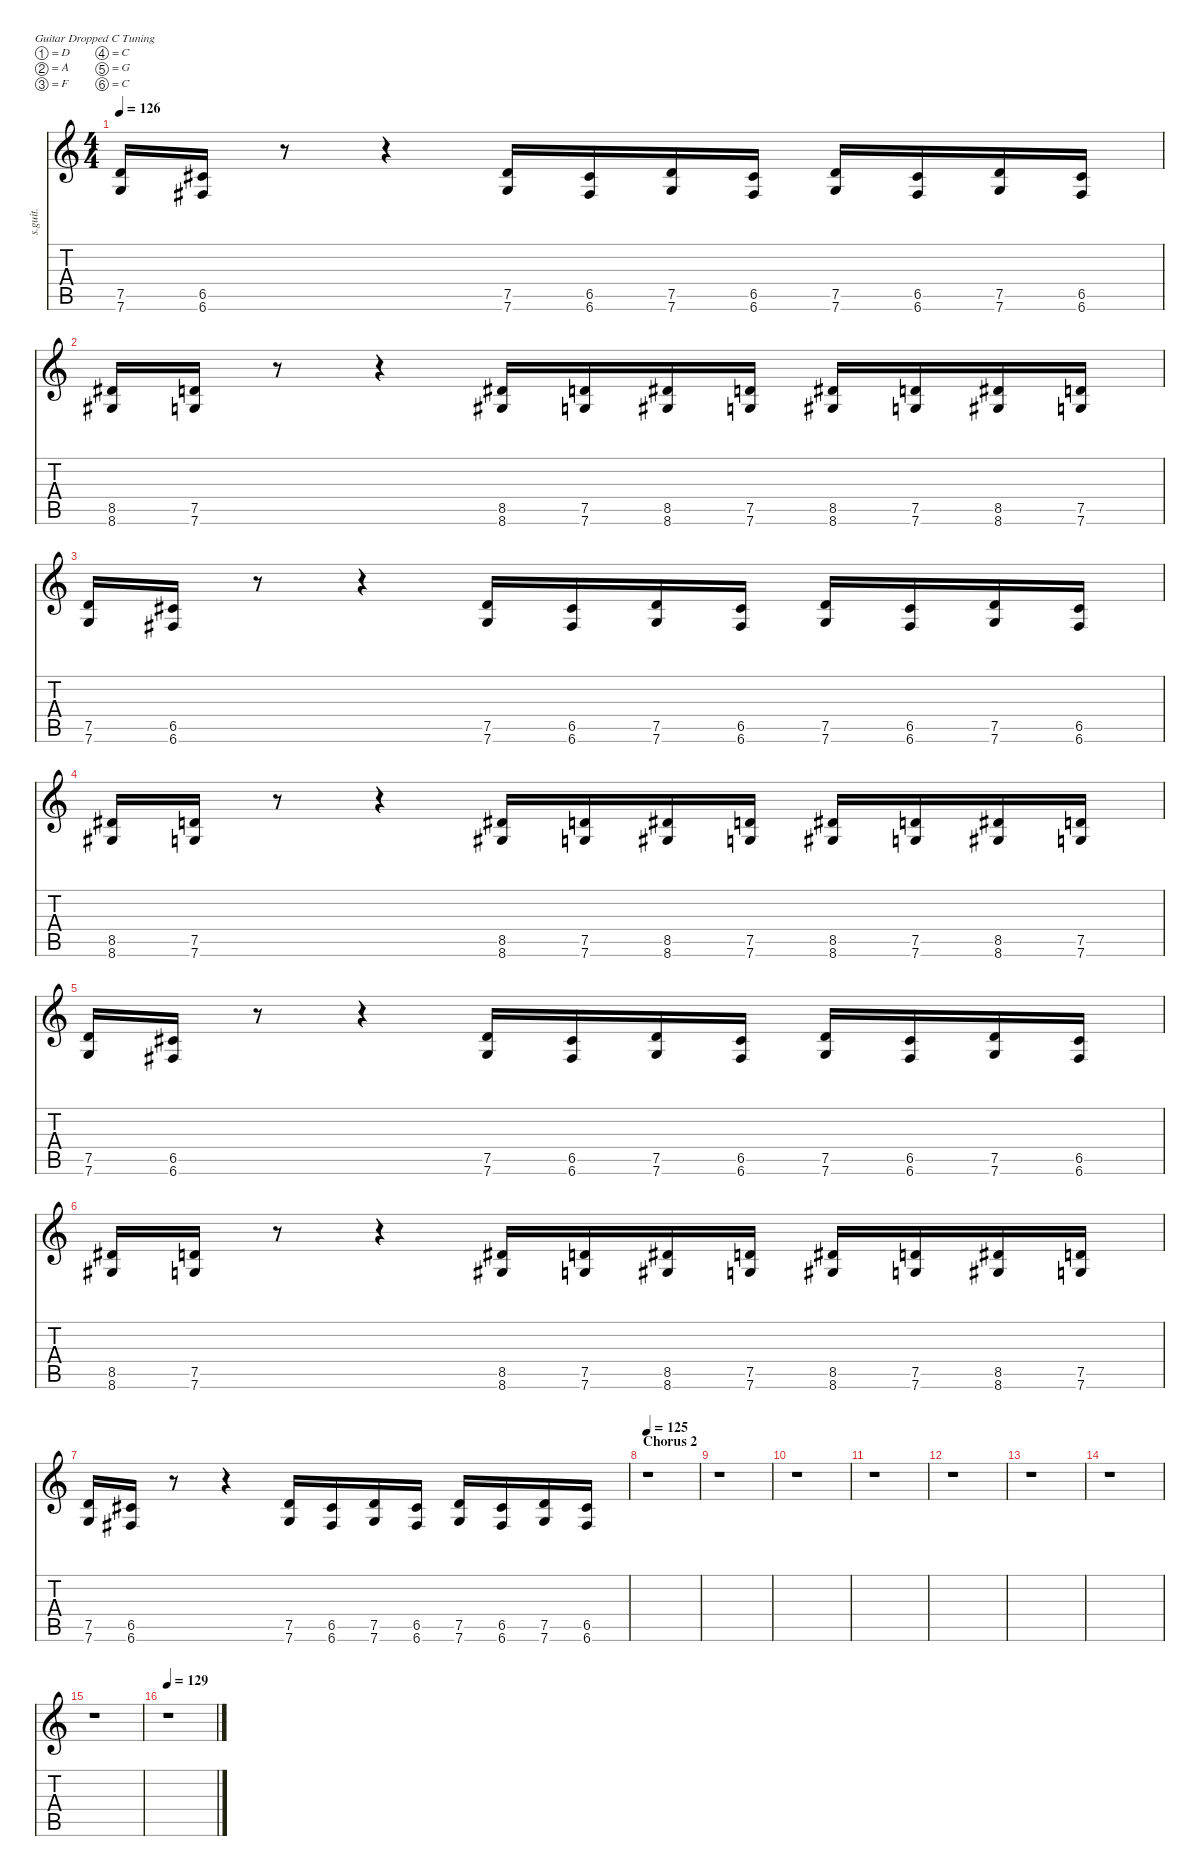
\defaultSystemsLayout 4
\hideDynamics
\bracketExtendMode nobrackets
\track ("Daron Malakian | Lead 1 (double track)" "s.guit.") {instrument distortionguitar}
\staff {score tabs}
\tuning (D4 A3 F3 C3 G2 C2)
\ts (4 4)
\tempo 126
\clef g2
\ks c
(7.5 7.6).16{lyrics (0 "") lyrics (1 "") lyrics (2 "") lyrics (3 "") lyrics (4 "") dy f} (6.5{acc #} 6.6{acc #}).16{lyrics (0 "") lyrics (1 "") lyrics (2 "") lyrics (3 "") lyrics (4 "")} r.8 r.4 (7.5 7.6).16{lyrics (0 "") lyrics (1 "") lyrics (2 "") lyrics (3 "") lyrics (4 "")} (6.5{acc #} 6.6{acc #}).16{lyrics (0 "") lyrics (1 "") lyrics (2 "") lyrics (3 "") lyrics (4 "")} (7.5 7.6).16{lyrics (0 "") lyrics (1 "") lyrics (2 "") lyrics (3 "") lyrics (4 "")} (6.5{acc #} 6.6{acc #}).16{lyrics (0 "") lyrics (1 "") lyrics (2 "") lyrics (3 "") lyrics (4 "")} (7.5 7.6).16{lyrics (0 "") lyrics (1 "") lyrics (2 "") lyrics (3 "") lyrics (4 "")} (6.5{acc #} 6.6{acc #}).16{lyrics (0 "") lyrics (1 "") lyrics (2 "") lyrics (3 "") lyrics (4 "")} (7.5 7.6).16{lyrics (0 "") lyrics (1 "") lyrics (2 "") lyrics (3 "") lyrics (4 "")} (6.5{acc #} 6.6{acc #}).16{lyrics (0 "") lyrics (1 "") lyrics (2 "") lyrics (3 "") lyrics (4 "")} |
(8.5{acc #} 8.6{acc #}).16{lyrics (0 "") lyrics (1 "") lyrics (2 "") lyrics (3 "") lyrics (4 "")} (7.5 7.6).16{lyrics (0 "") lyrics (1 "") lyrics (2 "") lyrics (3 "") lyrics (4 "")} r.8 r.4 (8.5{acc #} 8.6{acc #}).16{lyrics (0 "") lyrics (1 "") lyrics (2 "") lyrics (3 "") lyrics (4 "")} (7.5 7.6).16{lyrics (0 "") lyrics (1 "") lyrics (2 "") lyrics (3 "") lyrics (4 "")} (8.5{acc #} 8.6{acc #}).16{lyrics (0 "") lyrics (1 "") lyrics (2 "") lyrics (3 "") lyrics (4 "")} (7.5 7.6).16{lyrics (0 "") lyrics (1 "") lyrics (2 "") lyrics (3 "") lyrics (4 "")} (8.5{acc #} 8.6{acc #}).16{lyrics (0 "") lyrics (1 "") lyrics (2 "") lyrics (3 "") lyrics (4 "")} (7.5 7.6).16{lyrics (0 "") lyrics (1 "") lyrics (2 "") lyrics (3 "") lyrics (4 "")} (8.5{acc #} 8.6{acc #}).16{lyrics (0 "") lyrics (1 "") lyrics (2 "") lyrics (3 "") lyrics (4 "")} (7.5 7.6).16{lyrics (0 "") lyrics (1 "") lyrics (2 "") lyrics (3 "") lyrics (4 "")} |
(7.5 7.6).16{lyrics (0 "") lyrics (1 "") lyrics (2 "") lyrics (3 "") lyrics (4 "")} (6.5{acc #} 6.6{acc #}).16{lyrics (0 "") lyrics (1 "") lyrics (2 "") lyrics (3 "") lyrics (4 "")} r.8 r.4 (7.5 7.6).16{lyrics (0 "") lyrics (1 "") lyrics (2 "") lyrics (3 "") lyrics (4 "")} (6.5{acc #} 6.6{acc #}).16{lyrics (0 "") lyrics (1 "") lyrics (2 "") lyrics (3 "") lyrics (4 "")} (7.5 7.6).16{lyrics (0 "") lyrics (1 "") lyrics (2 "") lyrics (3 "") lyrics (4 "")} (6.5{acc #} 6.6{acc #}).16{lyrics (0 "") lyrics (1 "") lyrics (2 "") lyrics (3 "") lyrics (4 "")} (7.5 7.6).16{lyrics (0 "") lyrics (1 "") lyrics (2 "") lyrics (3 "") lyrics (4 "")} (6.5{acc #} 6.6{acc #}).16{lyrics (0 "") lyrics (1 "") lyrics (2 "") lyrics (3 "") lyrics (4 "")} (7.5 7.6).16{lyrics (0 "") lyrics (1 "") lyrics (2 "") lyrics (3 "") lyrics (4 "")} (6.5{acc #} 6.6{acc #}).16{lyrics (0 "") lyrics (1 "") lyrics (2 "") lyrics (3 "") lyrics (4 "")} |
(8.5{acc #} 8.6{acc #}).16{lyrics (0 "") lyrics (1 "") lyrics (2 "") lyrics (3 "") lyrics (4 "")} (7.5 7.6).16{lyrics (0 "") lyrics (1 "") lyrics (2 "") lyrics (3 "") lyrics (4 "")} r.8 r.4 (8.5{acc #} 8.6{acc #}).16{lyrics (0 "") lyrics (1 "") lyrics (2 "") lyrics (3 "") lyrics (4 "")} (7.5 7.6).16{lyrics (0 "") lyrics (1 "") lyrics (2 "") lyrics (3 "") lyrics (4 "")} (8.5{acc #} 8.6{acc #}).16{lyrics (0 "") lyrics (1 "") lyrics (2 "") lyrics (3 "") lyrics (4 "")} (7.5 7.6).16{lyrics (0 "") lyrics (1 "") lyrics (2 "") lyrics (3 "") lyrics (4 "")} (8.5{acc #} 8.6{acc #}).16{lyrics (0 "") lyrics (1 "") lyrics (2 "") lyrics (3 "") lyrics (4 "")} (7.5 7.6).16{lyrics (0 "") lyrics (1 "") lyrics (2 "") lyrics (3 "") lyrics (4 "")} (8.5{acc #} 8.6{acc #}).16{lyrics (0 "") lyrics (1 "") lyrics (2 "") lyrics (3 "") lyrics (4 "")} (7.5 7.6).16{lyrics (0 "") lyrics (1 "") lyrics (2 "") lyrics (3 "") lyrics (4 "")} |
(7.5 7.6).16{lyrics (0 "") lyrics (1 "") lyrics (2 "") lyrics (3 "") lyrics (4 "")} (6.5{acc #} 6.6{acc #}).16{lyrics (0 "") lyrics (1 "") lyrics (2 "") lyrics (3 "") lyrics (4 "")} r.8 r.4 (7.5 7.6).16{lyrics (0 "") lyrics (1 "") lyrics (2 "") lyrics (3 "") lyrics (4 "")} (6.5{acc #} 6.6{acc #}).16{lyrics (0 "") lyrics (1 "") lyrics (2 "") lyrics (3 "") lyrics (4 "")} (7.5 7.6).16{lyrics (0 "") lyrics (1 "") lyrics (2 "") lyrics (3 "") lyrics (4 "")} (6.5{acc #} 6.6{acc #}).16{lyrics (0 "") lyrics (1 "") lyrics (2 "") lyrics (3 "") lyrics (4 "")} (7.5 7.6).16{lyrics (0 "") lyrics (1 "") lyrics (2 "") lyrics (3 "") lyrics (4 "")} (6.5{acc #} 6.6{acc #}).16{lyrics (0 "") lyrics (1 "") lyrics (2 "") lyrics (3 "") lyrics (4 "")} (7.5 7.6).16{lyrics (0 "") lyrics (1 "") lyrics (2 "") lyrics (3 "") lyrics (4 "")} (6.5{acc #} 6.6{acc #}).16{lyrics (0 "") lyrics (1 "") lyrics (2 "") lyrics (3 "") lyrics (4 "")} |
(8.5{acc #} 8.6{acc #}).16{lyrics (0 "") lyrics (1 "") lyrics (2 "") lyrics (3 "") lyrics (4 "")} (7.5 7.6).16{lyrics (0 "") lyrics (1 "") lyrics (2 "") lyrics (3 "") lyrics (4 "")} r.8 r.4 (8.5{acc #} 8.6{acc #}).16{lyrics (0 "") lyrics (1 "") lyrics (2 "") lyrics (3 "") lyrics (4 "")} (7.5 7.6).16{lyrics (0 "") lyrics (1 "") lyrics (2 "") lyrics (3 "") lyrics (4 "")} (8.5{acc #} 8.6{acc #}).16{lyrics (0 "") lyrics (1 "") lyrics (2 "") lyrics (3 "") lyrics (4 "")} (7.5 7.6).16{lyrics (0 "") lyrics (1 "") lyrics (2 "") lyrics (3 "") lyrics (4 "")} (8.5{acc #} 8.6{acc #}).16{lyrics (0 "") lyrics (1 "") lyrics (2 "") lyrics (3 "") lyrics (4 "")} (7.5 7.6).16{lyrics (0 "") lyrics (1 "") lyrics (2 "") lyrics (3 "") lyrics (4 "")} (8.5{acc #} 8.6{acc #}).16{lyrics (0 "") lyrics (1 "") lyrics (2 "") lyrics (3 "") lyrics (4 "")} (7.5 7.6).16{lyrics (0 "") lyrics (1 "") lyrics (2 "") lyrics (3 "") lyrics (4 "")} |
(7.5 7.6).16{lyrics (0 "") lyrics (1 "") lyrics (2 "") lyrics (3 "") lyrics (4 "")} (6.5{acc #} 6.6{acc #}).16{lyrics (0 "") lyrics (1 "") lyrics (2 "") lyrics (3 "") lyrics (4 "")} r.8 r.4 (7.5 7.6).16{lyrics (0 "") lyrics (1 "") lyrics (2 "") lyrics (3 "") lyrics (4 "")} (6.5{acc #} 6.6{acc #}).16{lyrics (0 "") lyrics (1 "") lyrics (2 "") lyrics (3 "") lyrics (4 "")} (7.5 7.6).16{lyrics (0 "") lyrics (1 "") lyrics (2 "") lyrics (3 "") lyrics (4 "")} (6.5{acc #} 6.6{acc #}).16{lyrics (0 "") lyrics (1 "") lyrics (2 "") lyrics (3 "") lyrics (4 "")} (7.5 7.6).16{lyrics (0 "") lyrics (1 "") lyrics (2 "") lyrics (3 "") lyrics (4 "")} (6.5{acc #} 6.6{acc #}).16{lyrics (0 "") lyrics (1 "") lyrics (2 "") lyrics (3 "") lyrics (4 "")} (7.5 7.6).16{lyrics (0 "") lyrics (1 "") lyrics (2 "") lyrics (3 "") lyrics (4 "")} (6.5{acc #} 6.6{acc #}).16{lyrics (0 "") lyrics (1 "") lyrics (2 "") lyrics (3 "") lyrics (4 "")} |
\section ("" "Chorus 2")
\tempo 125
r.1 |
r.1 |
r.1 |
r.1 |
r.1 |
r.1 |
r.1 |
r.1 |
\tempo 129
r.1
